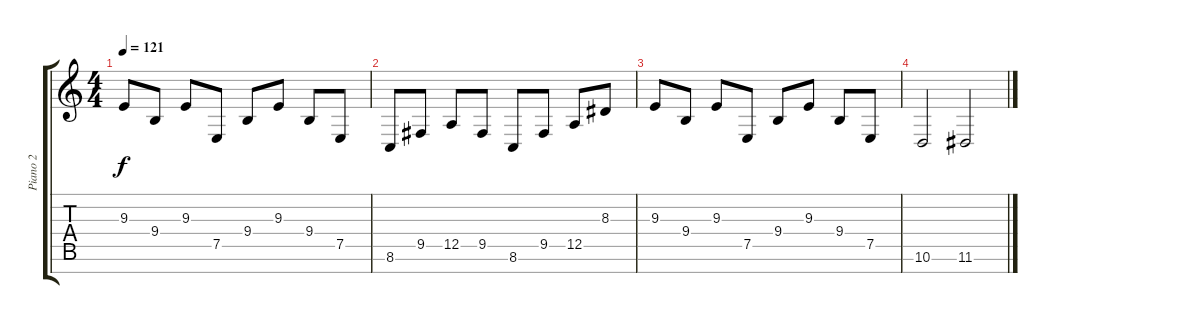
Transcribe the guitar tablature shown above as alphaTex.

\track ("Piano 2" "Piano 2") {instrument brightacousticpiano}
\staff {score tabs}
\tuning (E4 B3 G3 D3 A2 E2 B1) {hide}
\ts (4 4)
\tempo 121
\clef g2
\ks c
9.3.8{dy f} 9.4.8 9.3.8 7.5.8 9.4.8 9.3.8 9.4.8 7.5.8 |
8.6.8 9.5.8 12.5.8 9.5.8 8.6.8 9.5.8 12.5.8 8.3.8 |
9.3.8 9.4.8 9.3.8 7.5.8 9.4.8 9.3.8 9.4.8 7.5.8 |
10.6.2 11.6.2
